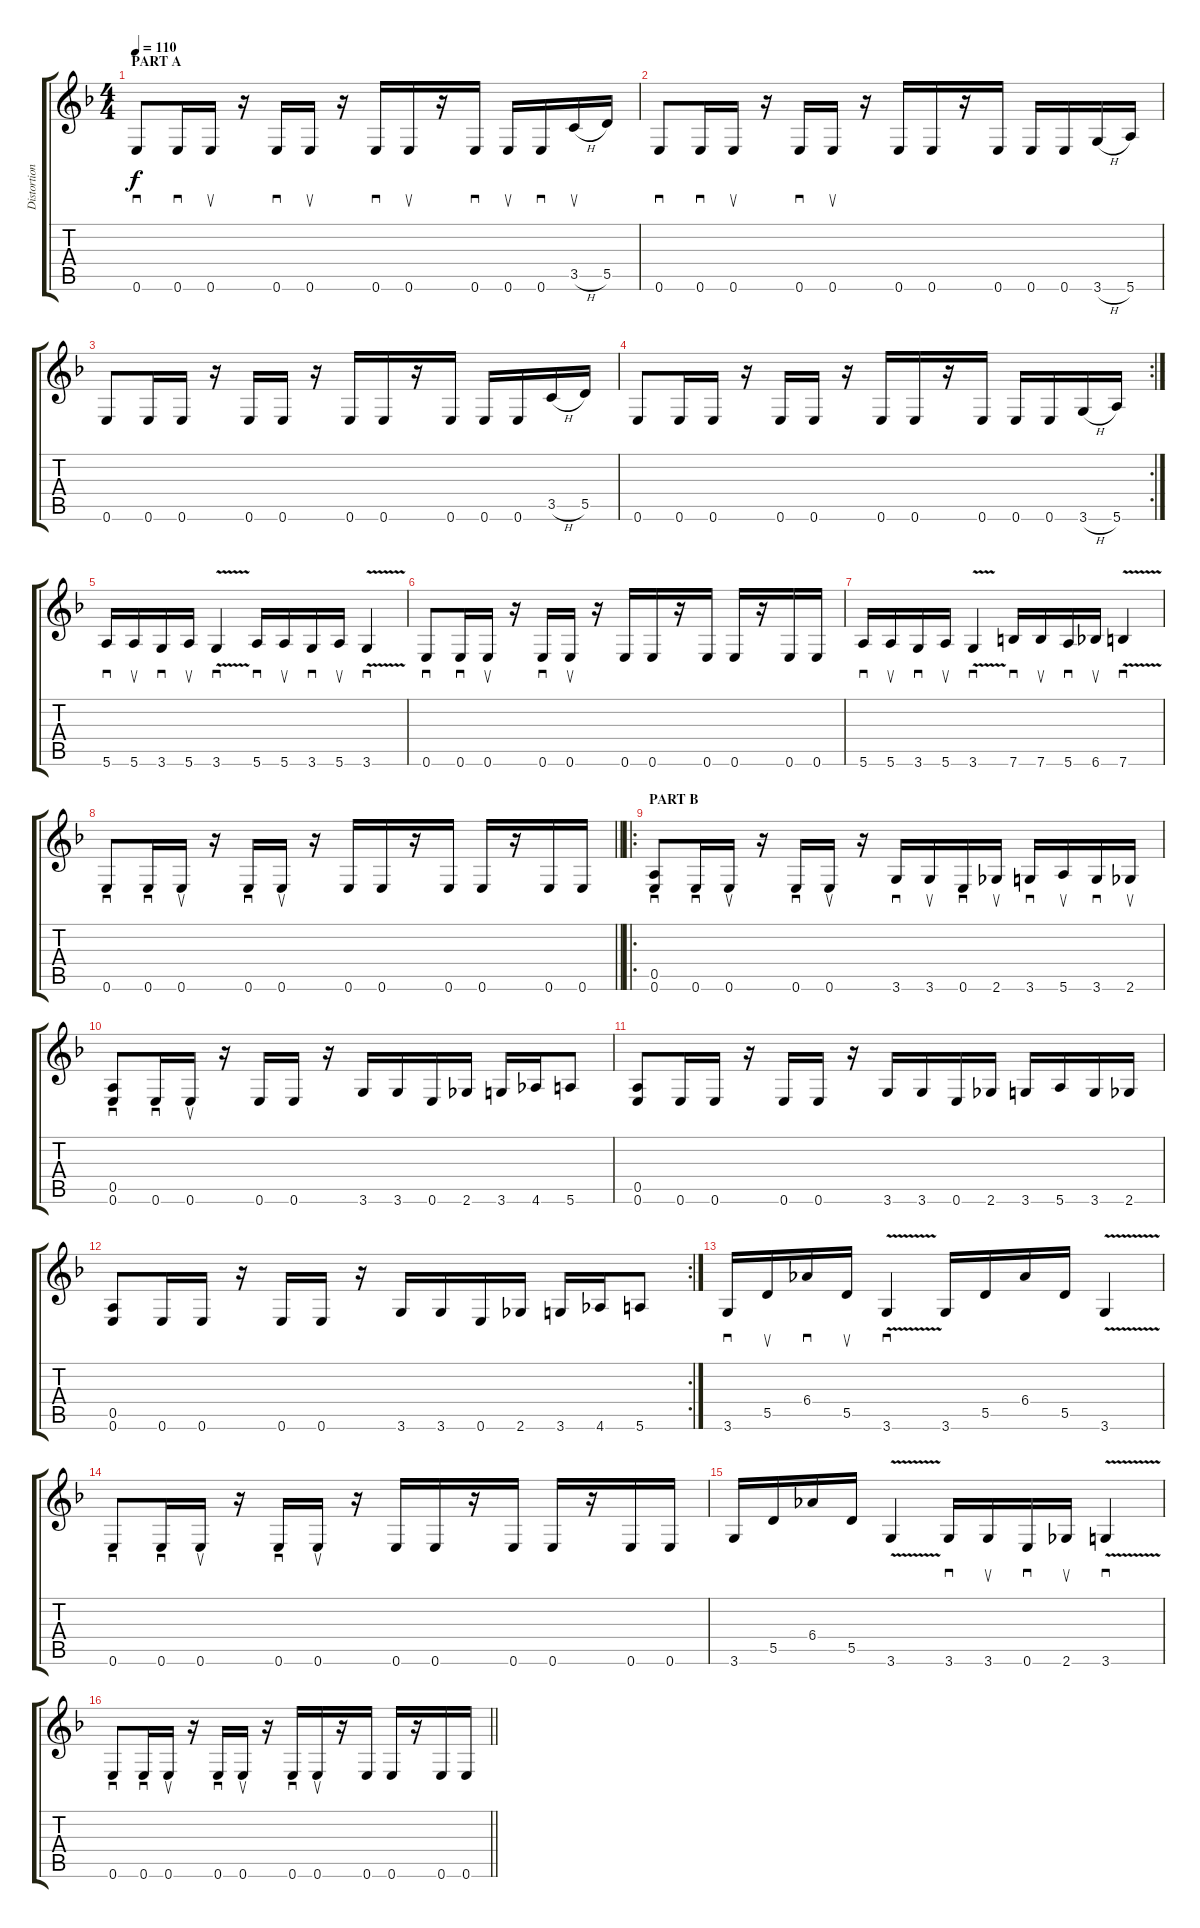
\track ("Distortion Guitar" "Distortion") {instrument distortionguitar}
\staff {score tabs}
\tuning (E4 B3 G3 D3 A2 E2) {hide}
\ts (4 4)
\section ("" "PART A")
\tempo 110
\clef g2
\ks f
0.6.8{sd dy f instrument distortionguitar} 0.6.16{sd} 0.6.16{su} r.16 0.6.16{sd} 0.6.16{su} r.16 0.6.16{sd} 0.6.16{su} r.16 0.6.16{sd} 0.6.16{su} 0.6.16{sd} 3.5{h}.16{su} 5.5.16 |
0.6.8{sd} 0.6.16{sd} 0.6.16{su} r.16 0.6.16{sd} 0.6.16{su} r.16 0.6.16 0.6.16 r.16 0.6.16 0.6.16 0.6.16 3.6{h}.16 5.6.16 |
0.6.8 0.6.16 0.6.16 r.16 0.6.16 0.6.16 r.16 0.6.16 0.6.16 r.16 0.6.16 0.6.16 0.6.16 3.5{h}.16 5.5.16 |
\rc 2
0.6.8 0.6.16 0.6.16 r.16 0.6.16 0.6.16 r.16 0.6.16 0.6.16 r.16 0.6.16 0.6.16 0.6.16 3.6{h}.16 5.6.16 |
5.6.16{sd} 5.6.16{su} 3.6.16{sd} 5.6.16{su} 3.6{v}.4{sd} 5.6.16{sd} 5.6.16{su} 3.6.16{sd} 5.6.16{su} 3.6{v}.4{sd} |
0.6.8{sd} 0.6.16{sd} 0.6.16{su} r.16 0.6.16{sd} 0.6.16{su} r.16 0.6.16 0.6.16 r.16 0.6.16 0.6.16 r.16 0.6.16 0.6.16 |
5.6.16{sd} 5.6.16{su} 3.6.16{sd} 5.6.16{su} 3.6{v}.4{sd} 7.6.16{sd} 7.6.16{su} 5.6.16{sd} 6.6.16{su} 7.6{v}.4{sd} |
\barLineRight lightlight
0.6.8{sd} 0.6.16{sd} 0.6.16{su} r.16 0.6.16{sd} 0.6.16{su} r.16 0.6.16 0.6.16 r.16 0.6.16 0.6.16 r.16 0.6.16 0.6.16 |
\ro
\section ("" "PART B")
(0.5 0.6).8{sd} 0.6.16{sd} 0.6.16{su} r.16 0.6.16{sd} 0.6.16{su} r.16 3.6.16{sd} 3.6.16{su} 0.6.16{sd} 2.6.16{su} 3.6.16{sd} 5.6.16{su} 3.6.16{sd} 2.6.16{su} |
(0.5 0.6).8{sd} 0.6.16{sd} 0.6.16{su} r.16 0.6.16 0.6.16 r.16 3.6.16 3.6.16 0.6.16 2.6.16 3.6.16 4.6.16 5.6.8 |
(0.5 0.6).8 0.6.16 0.6.16 r.16 0.6.16 0.6.16 r.16 3.6.16 3.6.16 0.6.16 2.6.16 3.6.16 5.6.16 3.6.16 2.6.16 |
\rc 2
(0.5 0.6).8 0.6.16 0.6.16 r.16 0.6.16 0.6.16 r.16 3.6.16 3.6.16 0.6.16 2.6.16 3.6.16 4.6.16 5.6.8 |
3.6.16{sd} 5.5.16{su} 6.4.16{sd} 5.5.16{su} 3.6{v}.4{sd} 3.6.16 5.5.16 6.4.16 5.5.16 3.6{v}.4 |
0.6.8{sd} 0.6.16{sd} 0.6.16{su} r.16 0.6.16{sd} 0.6.16{su} r.16 0.6.16 0.6.16 r.16 0.6.16 0.6.16 r.16 0.6.16 0.6.16 |
3.6.16 5.5.16 6.4.16 5.5.16 3.6{v}.4 3.6.16{sd} 3.6.16{su} 0.6.16{sd} 2.6.16{su} 3.6{v}.4{sd} |
\barLineRight lightlight
0.6.8{sd} 0.6.16{sd} 0.6.16{su} r.16 0.6.16{sd} 0.6.16{su} r.16 0.6.16{sd} 0.6.16{su} r.16 0.6.16 0.6.16 r.16 0.6.16 0.6.16
